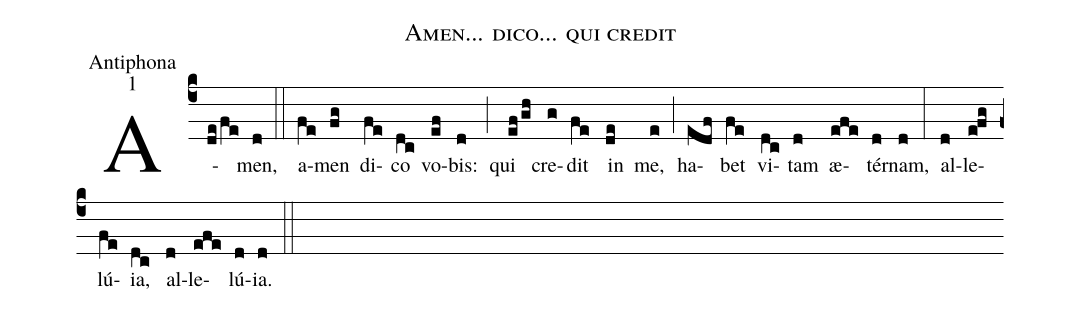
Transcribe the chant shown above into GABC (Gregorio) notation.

name:Amen... dico... qui credit;
office-part:Antiphona;
mode:1;
%%
(c4) A(de/fe)men,(d) (::)
a(fe)men(fg) di(fe)co(dc) vo(ef)bis:(d) (;) qui(ef/gh) cre(g)dit(fe) in(de) me,(e) (;) ha(edf)bet(fe) vi(dc)tam(d) æ(efe)tér(d)nam,(d) (:)
al(d)le(e!fg)lú(fe)ia,(dc) al(d)le(efe)lú(d)ia.(d) (::)
